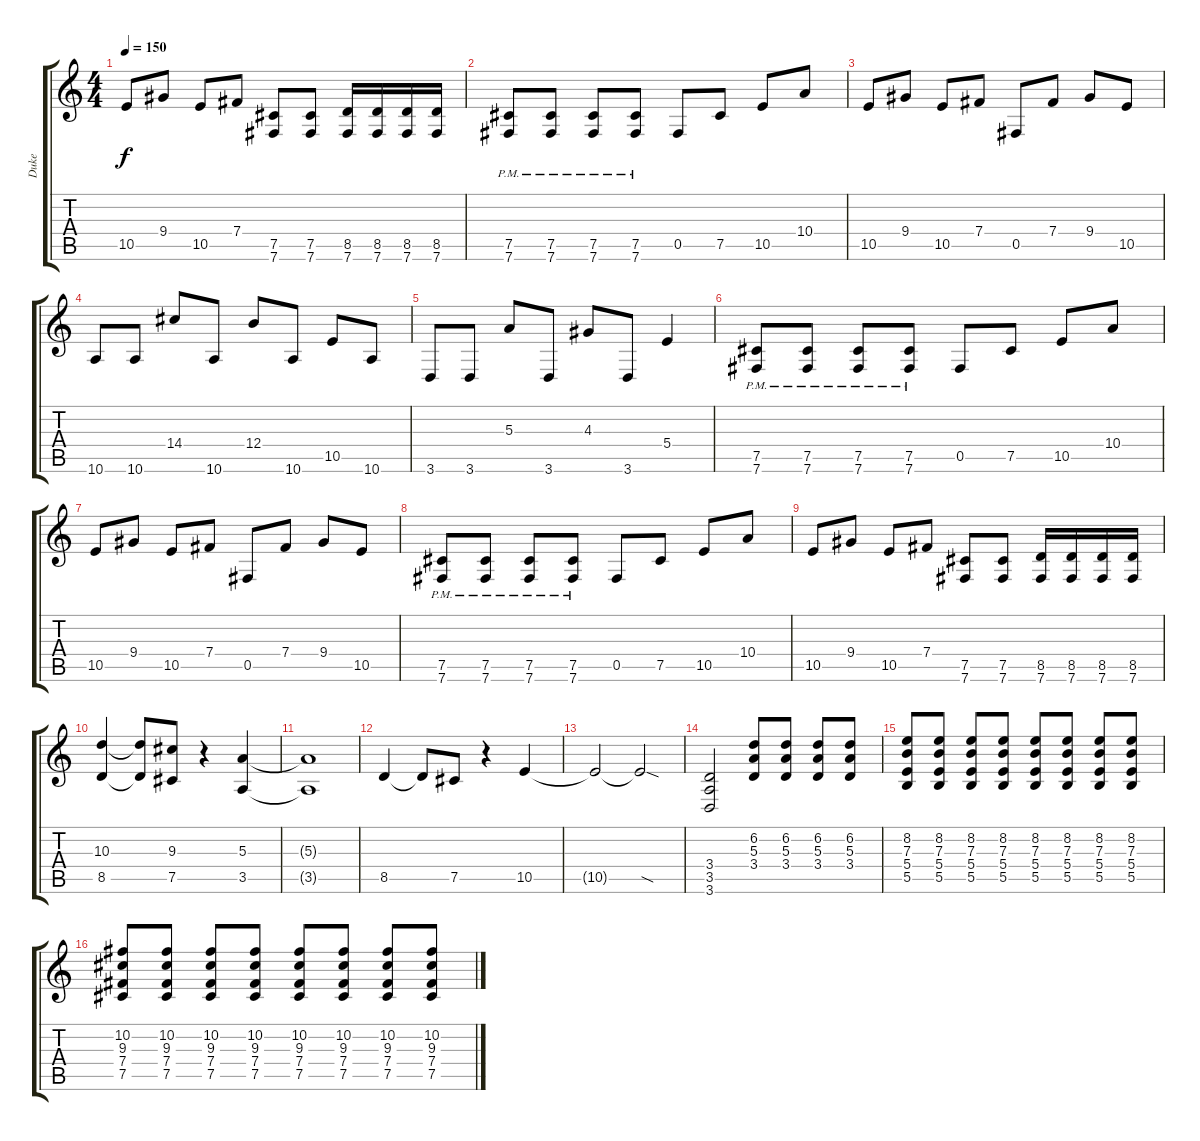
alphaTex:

\track ("Duke" "Duke") {instrument distortionguitar}
\staff {score tabs}
\tuning (Db4 Ab3 E3 B2 Gb2 B1) {hide}
\ts (4 4)
\tempo 150
\clef g2
\ks c
10.5.8{dy f} 9.4.8 10.5.8 7.4.8 (7.5 7.6).8 (7.5 7.6).8 (8.5 7.6).16 (8.5 7.6).16 (8.5 7.6).16 (8.5 7.6).16 |
(7.5{pm} 7.6{pm}).8 (7.5{pm} 7.6{pm}).8 (7.5{pm} 7.6{pm}).8 (7.5{pm} 7.6{pm}).8 0.5.8 7.5.8 10.5.8 10.4.8 |
10.5.8 9.4.8 10.5.8 7.4.8 0.5.8 7.4.8 9.4.8 10.5.8 |
10.6.8 10.6.8 14.4.8 10.6.8 12.4.8 10.6.8 10.5.8 10.6.8 |
3.6.8 3.6.8 5.3.8 3.6.8 4.3.8 3.6.8 5.4.4 |
(7.5{pm} 7.6{pm}).8 (7.5{pm} 7.6{pm}).8 (7.5{pm} 7.6{pm}).8 (7.5{pm} 7.6{pm}).8 0.5.8 7.5.8 10.5.8 10.4.8 |
10.5.8 9.4.8 10.5.8 7.4.8 0.5.8 7.4.8 9.4.8 10.5.8 |
(7.5{pm} 7.6{pm}).8 (7.5{pm} 7.6{pm}).8 (7.5{pm} 7.6{pm}).8 (7.5{pm} 7.6{pm}).8 0.5.8 7.5.8 10.5.8 10.4.8 |
10.5.8 9.4.8 10.5.8 7.4.8 (7.5 7.6).8 (7.5 7.6).8 (8.5 7.6).16 (8.5 7.6).16 (8.5 7.6).16 (8.5 7.6).16 |
(10.3 8.5).4 (10.3{t} 8.5{t}).8 (9.3 7.5).8 r.4 (5.3 3.5).4 |
(5.3{t} 3.5{t}).1 |
8.5.4 8.5{t}.8 7.5.8 r.4 10.5.4 |
10.5{t}.2 10.5{sod t}.2 |
(3.4 3.5 3.6).2 (6.2 5.3 3.4).8 (6.2 5.3 3.4).8 (6.2 5.3 3.4).8 (6.2 5.3 3.4).8 |
(8.2 7.3 5.4 5.5).8 (8.2 7.3 5.4 5.5).8 (8.2 7.3 5.4 5.5).8 (8.2 7.3 5.4 5.5).8 (8.2 7.3 5.4 5.5).8 (8.2 7.3 5.4 5.5).8 (8.2 7.3 5.4 5.5).8 (8.2 7.3 5.4 5.5).8 |
(10.2 9.3 7.4 7.5).8 (10.2 9.3 7.4 7.5).8 (10.2 9.3 7.4 7.5).8 (10.2 9.3 7.4 7.5).8 (10.2 9.3 7.4 7.5).8 (10.2 9.3 7.4 7.5).8 (10.2 9.3 7.4 7.5).8 (10.2 9.3 7.4 7.5).8
